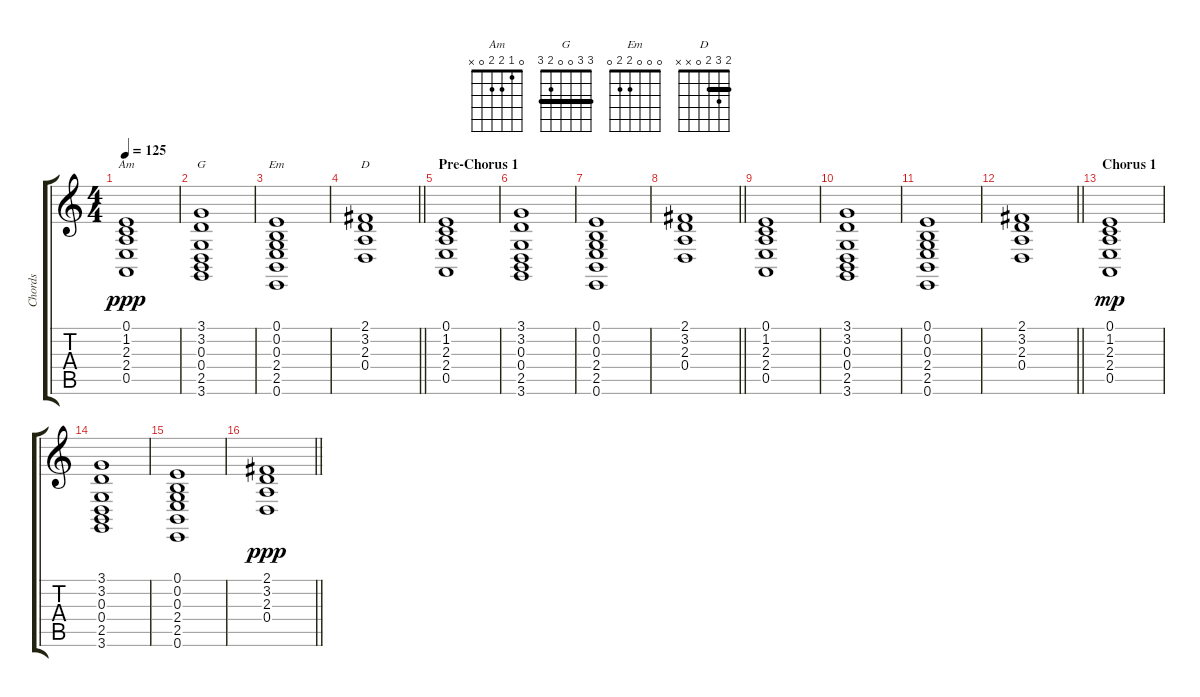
\track ("Chords" "Chords") {instrument stringensemble1}
\staff {score tabs}
\tuning (E4 B3 G3 D3 A2 E2) {hide}
\chord ("Am" 0 1 2 2 0 x)
\chord ("G" 3 3 0 0 2 3) {barre 3}
\chord ("Em" 0 0 0 2 2 0)
\chord ("D" 2 3 2 0 x x) {barre 2}
\ts (4 4)
\tempo 125
\clef g2
\ks c
(0.1 1.2 2.3 2.4 0.5).1{ch "Am" dy ppp} |
(3.1 3.2 0.3 0.4 2.5 3.6).1{ch "G"} |
(0.1 0.2 0.3 2.4 2.5 0.6).1{ch "Em"} |
\barLineRight lightlight
(2.1 3.2 2.3 0.4).1{ch "D"} |
\section ("" "Pre-Chorus 1")
(0.1 1.2 2.3 2.4 0.5).1 |
(3.1 3.2 0.3 0.4 2.5 3.6).1 |
(0.1 0.2 0.3 2.4 2.5 0.6).1 |
\barLineRight lightlight
(2.1 3.2 2.3 0.4).1 |
(0.1 1.2 2.3 2.4 0.5).1 |
(3.1 3.2 0.3 0.4 2.5 3.6).1 |
(0.1 0.2 0.3 2.4 2.5 0.6).1 |
\barLineRight lightlight
(2.1 3.2 2.3 0.4).1 |
\section ("" "Chorus 1")
(0.1 1.2 2.3 2.4 0.5).1{dy mp} |
(3.1 3.2 0.3 0.4 2.5 3.6).1 |
(0.1 0.2 0.3 2.4 2.5 0.6).1 |
\barLineRight lightlight
(2.1 3.2 2.3 0.4).1{dy ppp}
